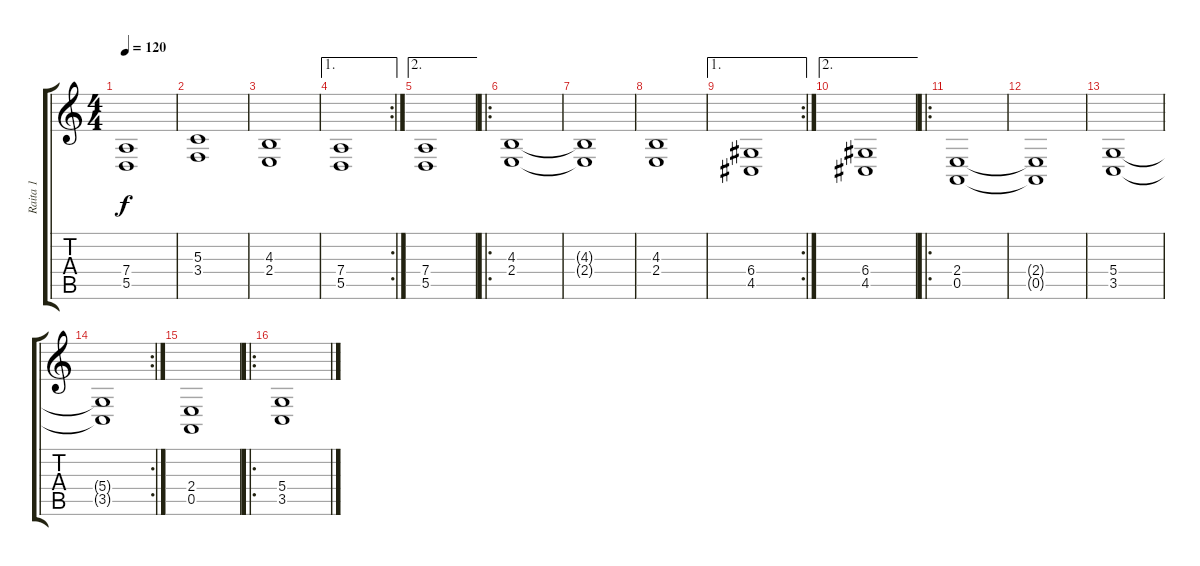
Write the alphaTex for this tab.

\track ("Raita 1" "Raita 1") {instrument stringensemble1}
\staff {score tabs}
\tuning (E4 B3 G3 D3 A2 E2) {hide}
\ts (4 4)
\tempo 120
\clef g2
\ks c
(7.4 5.5).1{dy f} |
(5.3 3.4).1 |
(4.3 2.4).1 |
\ae 1
\rc 2
(7.4 5.5).1 |
\ae 2
(7.4 5.5).1 |
\ro
(4.3 2.4).1 |
(4.3{t} 2.4{t}).1 |
(4.3 2.4).1 |
\ae 1
\rc 2
(6.4 4.5).1 |
\ae 2
(6.4 4.5).1 |
\ro
(2.4 0.5).1 |
(2.4{t} 0.5{t}).1 |
(5.4 3.5).1 |
\rc 2
(5.4{t} 3.5{t}).1 |
(2.4 0.5).1 |
\ro
(5.4 3.5).1
